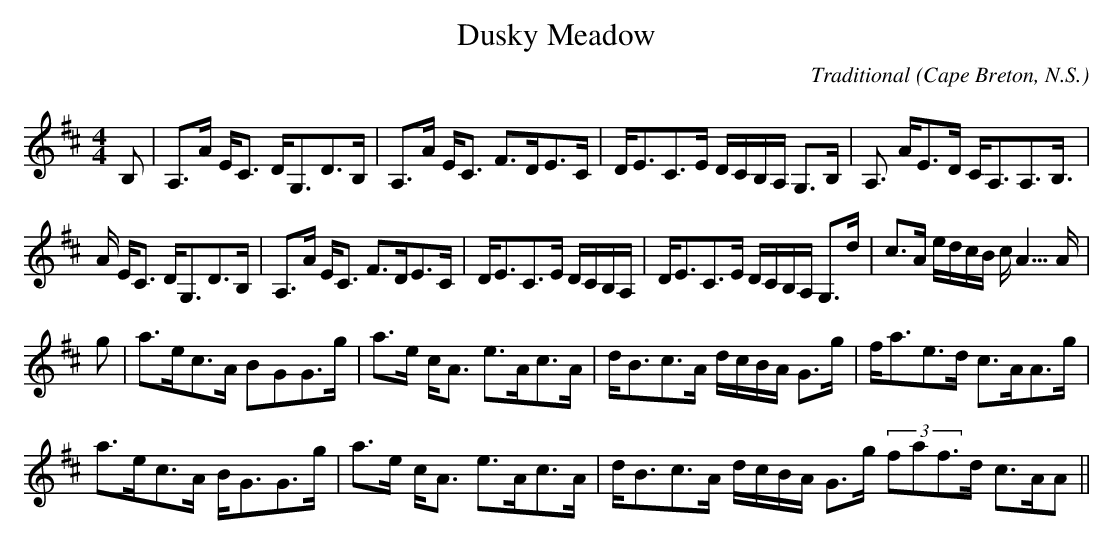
X:1
T:Dusky Meadow
M:4/4
L:1/8
C:Traditional
O:Cape Breton, N.S.
K:D
B,| A,>A E<C D<G,D>B,| A,>A E<C F>DE>C| D<EC>E D/2C/2B,/2A,/2 G,>B,| A,>
AE>D C<A,A,>B,|!
,>A E<C D<G,D>B,| A,>A E<C F>DE>C| D<EC>E D/2C/2B,/2A,/2 |
D<EC>E D/2C/2B,/2A,/2 G,>d| c>A e/2d/2c/2B/2 c<A>A|!
g| a>ec>A BGG>g|  a>e c<A e>Ac>A| d<Bc>A d/2c/2B/2A/2 G>g| f<ae>d c>AA>g
|!
a>ec>A B<GG>g| a>e c<A e>Ac>A| d<Bc>A d/2c/2B/2A/2 G>g (3faf>d c>AA||
